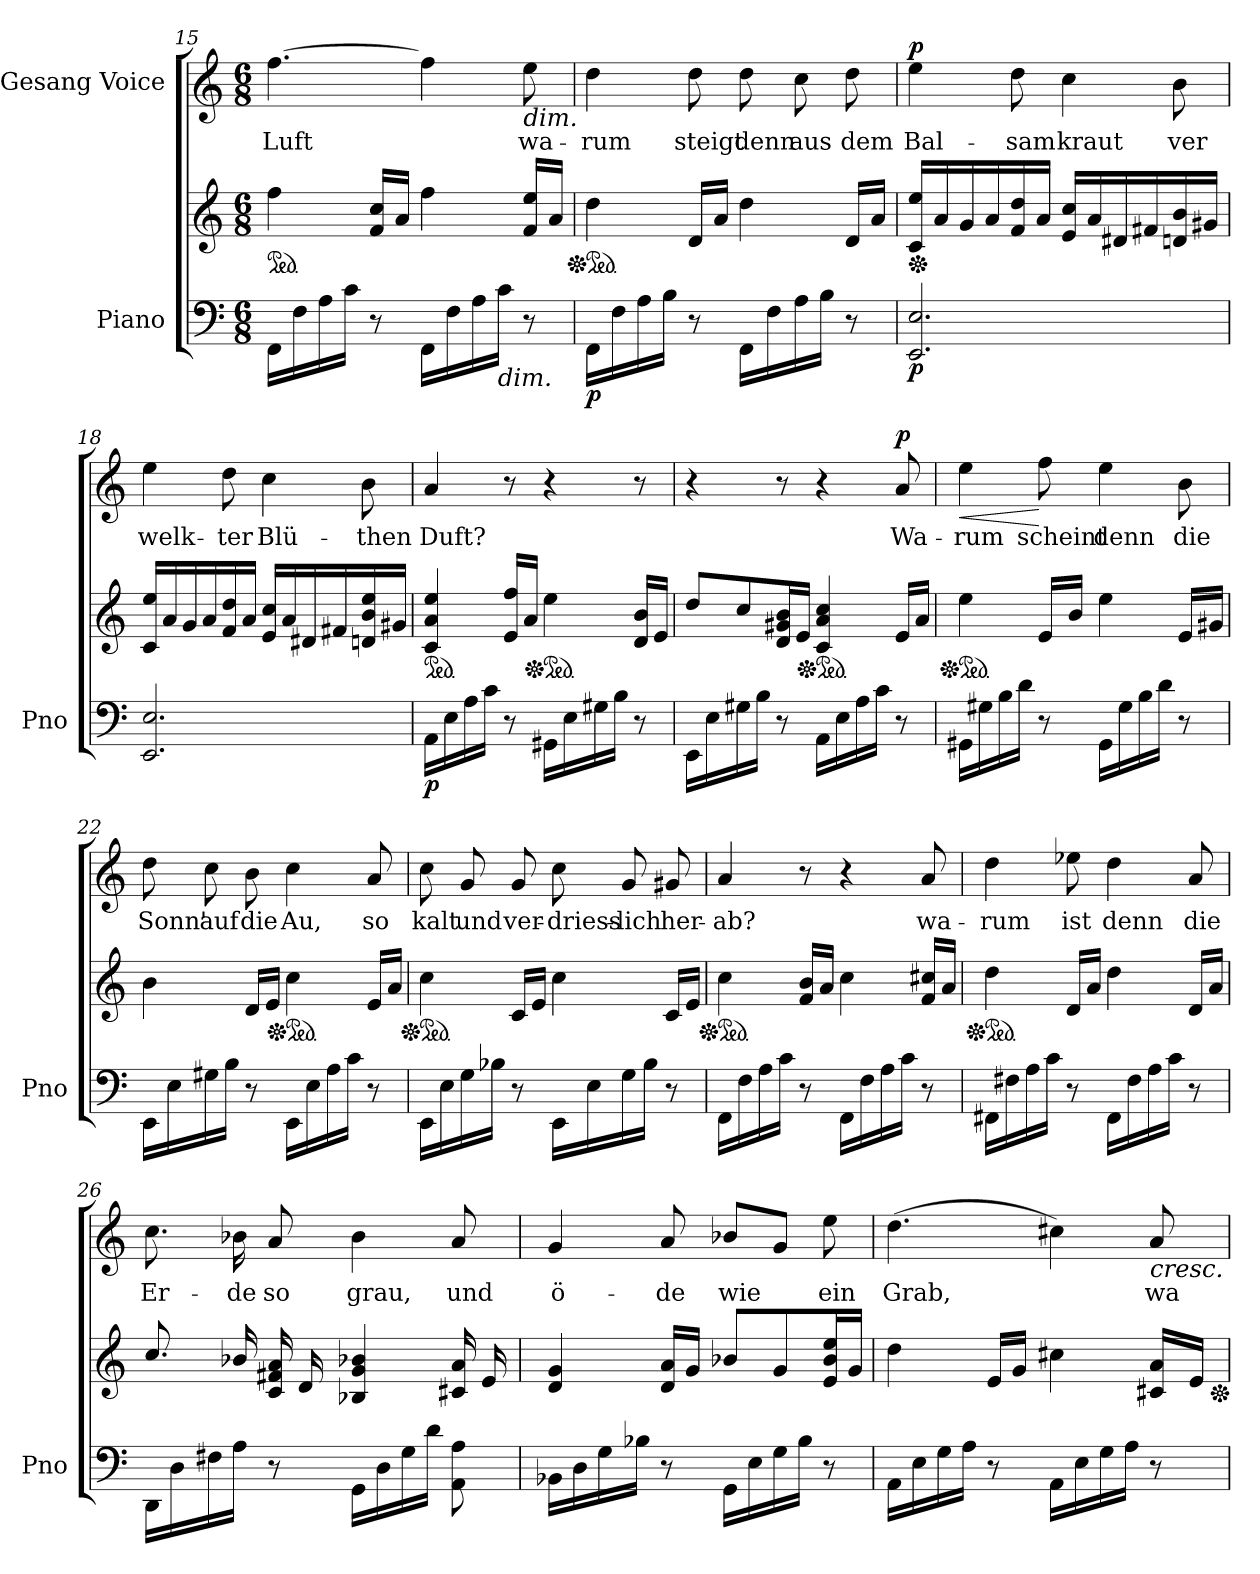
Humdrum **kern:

**kern	**kern	**dynam	**kern	**text	**dynam
*part2	*part2	*part2	*part1	*part1	*part1
*staff3	*staff2	*staff2/3	*staff1	*staff1	*staff1
*I"Piano	*	*	*I"Gesang Voice	*	*
*I'Pno	*	*	*	*	*
*clefF4	*clefG2	*	*clefG2	*	*
*k[]	*k[]	*	*k[]	*	*
*M6/8	*M6/8	*	*M6/8	*	*
*	*ped	*	*	*	*
=15	=15	=15	=15	=15	=15
!	!	!	!	!LO:LY:b	!
16FF\LL	4ff\	.	[4.ff\	Luft	.
16F\	.	.	.	.	.
16A\	.	.	.	.	.
16c\JJ	.	.	.	.	.
8r	16f/ 16cc/LL	.	.	.	.
.	16a/JJ	.	.	.	.
16FF\LL	4ff\	.	4ff\]	.	.
16F\	.	.	.	.	.
16A\	.	.	.	.	.
!LO:TX:b:i:t=dim.	!	!	!	!	!
16c\JJ	.	.	.	.	.
!	!	!	!LO:TX:b:i:t=dim.	!	!
!	!	!	!	!LO:LY:b	!
8r	16f/ 16ee/LL	.	8ee\	wa-	.
.	16a/JJ	.	.	.	.
!!LO:LB:g=z
=16	=16	=16	=16	=16	=16
*	*Xped	*	*	*	*
*	*ped	*	*	*	*
!	!	!LO:DY:b=2	!	!LO:LY:b	!
16FF\LL	4dd\	p	4dd\	-rum	.
16F\	.	.	.	.	.
16A\	.	.	.	.	.
16B\JJ	.	.	.	.	.
!	!	!	!	!LO:LY:b	!
8r	16d/LL	.	8dd\	steigt	.
.	16a/JJ	.	.	.	.
!	!	!	!	!LO:LY:b	!
16FF\LL	4dd\	.	8dd\	denn	.
16F\	.	.	.	.	.
!	!	!	!	!LO:LY:b	!
16A\	.	.	8cc\	aus	.
16B\JJ	.	.	.	.	.
!	!	!	!	!LO:LY:b	!
8r	16d/LL	.	8dd\	dem	.
.	16a/JJ	.	.	.	.
=17	=17	=17	=17	=17	=17
*	*Xped	*	*	*	*
!	!	!LO:DY:b=2	!	!LO:LY:b	!LO:DY:b
2.EE/ 2.E/	16c/ 16ee/LL	p	4ee\	Bal-	p
.	16a/	.	.	.	.
.	16g/	.	.	.	.
.	16a/	.	.	.	.
!	!	!	!	!LO:LY:b	!
.	16f/ 16dd/	.	8dd\	-sam	.
.	16a/JJ	.	.	.	.
!	!	!	!	!LO:LY:b	!
.	16e/ 16cc/LL	.	4cc\	kraut	.
.	16a/	.	.	.	.
.	16d#X/	.	.	.	.
.	16f#X/	.	.	.	.
!	!	!	!	!LO:LY:b	!
.	16dn/ 16b/	.	8b\	ver	.
.	16g#X/JJ	.	.	.	.
!!LO:LB:g=z
=18	=18	=18	=18	=18	=18
!	!	!	!	!LO:LY:b	!
2.EE/ 2.E/	16c/ 16ee/LL	.	4ee\	-welk-	.
.	16a/	.	.	.	.
.	16g/	.	.	.	.
.	16a/	.	.	.	.
!	!	!	!	!LO:LY:b	!
.	16f/ 16dd/	.	8dd\	-ter	.
.	16a/JJ	.	.	.	.
!	!	!	!	!LO:LY:b	!
.	16e/ 16cc/LL	.	4cc\	Blü-	.
.	16a/	.	.	.	.
.	16d#X/	.	.	.	.
.	16f#X/	.	.	.	.
!	!	!	!	!LO:LY:b	!
.	16dn/ 16b/ 16ee/	.	8b\	-then	.
.	16g#X/JJ	.	.	.	.
=19	=19	=19	=19	=19	=19
*	*ped	*	*	*	*
!	!	!LO:DY:b=2	!	!LO:LY:b	!
16AA\LL	4c/ 4a/ 4ee/	p	4a/	Duft?	.
16E\	.	.	.	.	.
16A\	.	.	.	.	.
16c\JJ	.	.	.	.	.
8r	16e/ 16ff/LL	.	8r	.	.
.	16a/JJ	.	.	.	.
*	*Xped	*	*	*	*
*	*ped	*	*	*	*
16GG#X\LL	4ee\	.	4r	.	.
16E\	.	.	.	.	.
16G#X\	.	.	.	.	.
16B\JJ	.	.	.	.	.
8r	16d/ 16b/LL	.	8r	.	.
.	16e/JJ	.	.	.	.
!!LO:LB:g=z
=20	=20	=20	=20	=20	=20
16EE\LL	8dd/L	.	4r	.	.
16E\	.	.	.	.	.
16G#X\	8cc/	.	.	.	.
16B\JJ	.	.	.	.	.
8r	16d/ 16g#X/ 16b/L	.	8r	.	.
.	16e/JJ	.	.	.	.
*	*Xped	*	*	*	*
*	*ped	*	*	*	*
16AA\LL	4c/ 4a/ 4cc/	.	4r	.	.
16E\	.	.	.	.	.
16A\	.	.	.	.	.
16c\JJ	.	.	.	.	.
!	!	!	!	!LO:LY:b	!LO:DY:b
8r	16e/LL	.	8a/	Wa-	p
.	16a/JJ	.	.	.	.
=21	=21	=21	=21	=21	=21
*	*Xped	*	*	*	*
*	*ped	*	*	*	*
!	!	!	!	!LO:LY:b	!LO:HP:b
16GG#X\LL	4ee\	.	4ee\	-rum	<
16G#X\	.	.	.	.	.
16B\	.	.	.	.	.
16d\JJ	.	.	.	.	.
!	!	!	!	!LO:LY:b	!
8r	16e/LL	.	8ff\	scheint	[
.	16b/JJ	.	.	.	.
!	!	!	!	!LO:LY:b	!
16GG#\LL	4ee\	.	4ee\	denn	.
16G#\	.	.	.	.	.
16B\	.	.	.	.	.
16d\JJ	.	.	.	.	.
!	!	!	!	!LO:LY:b	!
8r	16e/LL	.	8b\	die	.
.	16g#X/JJ	.	.	.	.
!!LO:PB:g=z
=22	=22	=22	=22	=22	=22
!	!	!	!	!LO:LY:b	!
16EE\LL	4b\	.	8dd\	Sonn'	.
16E\	.	.	.	.	.
!	!	!	!	!LO:LY:b	!
16G#X\	.	.	8cc\	auf	.
16B\JJ	.	.	.	.	.
!	!	!	!	!LO:LY:b	!
8r	16d/LL	.	8b\	die	.
.	16e/JJ	.	.	.	.
*	*Xped	*	*	*	*
*	*ped	*	*	*	*
!	!	!	!	!LO:LY:b	!
16EE\LL	4cc\	.	4cc\	Au,	.
16E\	.	.	.	.	.
16A\	.	.	.	.	.
16c\JJ	.	.	.	.	.
!	!	!	!	!LO:LY:b	!
8r	16e/LL	.	8a/	so	.
.	16a/JJ	.	.	.	.
=23	=23	=23	=23	=23	=23
*	*Xped	*	*	*	*
*	*ped	*	*	*	*
!	!	!	!	!LO:LY:b	!
16EE\LL	4cc\	.	8cc\	kalt	.
16E\	.	.	.	.	.
!	!	!	!	!LO:LY:b	!
16G\	.	.	8g/	und	.
16B-X\JJ	.	.	.	.	.
!	!	!	!	!LO:LY:b	!
8r	16c/LL	.	8g/	ver-	.
.	16e/JJ	.	.	.	.
!	!	!	!	!LO:LY:b	!
16EE\LL	4cc\	.	8cc\	-driess-	.
16E\	.	.	.	.	.
!	!	!	!	!LO:LY:b	!
16G\	.	.	8g/	-lich	.
16B-\JJ	.	.	.	.	.
!	!	!	!	!LO:LY:b	!
8r	16c/LL	.	8g#X/	her-	.
.	16e/JJ	.	.	.	.
!!LO:LB:g=z
=24	=24	=24	=24	=24	=24
*	*Xped	*	*	*	*
*	*ped	*	*	*	*
!	!	!	!	!LO:LY:b	!
16FF\LL	4cc\	.	4a/	-ab?	.
16F\	.	.	.	.	.
16A\	.	.	.	.	.
16c\JJ	.	.	.	.	.
8r	16f/ 16b/LL	.	8r	.	.
.	16a/JJ	.	.	.	.
16FF\LL	4cc\	.	4r	.	.
16F\	.	.	.	.	.
16A\	.	.	.	.	.
16c\JJ	.	.	.	.	.
!	!	!	!	!LO:LY:b	!
8r	16f/ 16cc#X/LL	.	8a/	wa-	.
.	16a/JJ	.	.	.	.
!!LO:LB:g=z
=25	=25	=25	=25	=25	=25
*	*Xped	*	*	*	*
*	*ped	*	*	*	*
!	!	!	!	!LO:LY:b	!
16FF#X\LL	4dd\	.	4dd\	-rum	.
16F#X\	.	.	.	.	.
16A\	.	.	.	.	.
16c\JJ	.	.	.	.	.
!	!	!	!	!LO:LY:b	!
8r	16d/LL	.	8ee-X\	ist	.
.	16a/JJ	.	.	.	.
!	!	!	!	!LO:LY:b	!
16FF#\LL	4dd\	.	4dd\	denn	.
16F#\	.	.	.	.	.
16A\	.	.	.	.	.
16c\JJ	.	.	.	.	.
!	!	!	!	!LO:LY:b	!
8r	16d/LL	.	8a/	die	.
.	16a/JJ	.	.	.	.
=26	=26	=26	=26	=26	=26
!	!	!	!	!LO:LY:b	!
16DD\LL	8.cc/L	.	8.cc\	Er-	.
16D\	.	.	.	.	.
16F#X\	.	.	.	.	.
!	!	!	!	!LO:LY:b	!
16A\JJ	16b-X/L	.	16b-X\	-de	.
!	!	!	!	!LO:LY:b	!
8r	16c/ 16f#X/ 16a/L	.	8a/	so	.
.	16d/JJ	.	.	.	.
!	!	!	!	!LO:LY:b	!
16GG\LL	4B-X/ 4g/ 4b-X/	.	4b-\	grau,	.
16D\	.	.	.	.	.
16G\	.	.	.	.	.
16d\JJ	.	.	.	.	.
!	!	!	!	!LO:LY:b	!
8AA\ 8A\	16c#X/ 16a/LL	.	8a/	und	.
.	16e/JJ	.	.	.	.
!!LO:LB:g=z
=27	=27	=27	=27	=27	=27
!	!	!	!	!LO:LY:b	!
16BB-X\LL	4d/ 4g/	.	4g/	ö-	.
16D\	.	.	.	.	.
16G\	.	.	.	.	.
16B-X\JJ	.	.	.	.	.
!	!	!	!	!LO:LY:b	!
8r	16d/ 16a/LL	.	8a/	-de	.
.	16g/JJ	.	.	.	.
!	!	!	!	!LO:LY:b	!
16GG\LL	8b-X/L	.	8b-X/L	wie	.
16E\	.	.	.	.	.
16G\	8g/	.	8g/J	.	.
16B-\JJ	.	.	.	.	.
!	!	!	!	!LO:LY:b	!
8r	16e/ 16b-/ 16ee/L	.	8ee\	ein	.
.	16g/JJ	.	.	.	.
=28	=28	=28	=28	=28	=28
!	!	!	!	!LO:LY:b	!
16AA\LL	4dd\	.	(4.dd\	Grab,	.
16E\	.	.	.	.	.
16G\	.	.	.	.	.
16A\JJ	.	.	.	.	.
8r	16e/LL	.	.	.	.
.	16g/JJ	.	.	.	.
16AA\LL	4cc#X\	.	4cc#X\)	.	.
16E\	.	.	.	.	.
16G\	.	.	.	.	.
16A\JJ	.	.	.	.	.
!	!	!	!LO:TX:b:i:t=cresc.	!	!
!	!	!	!	!LO:LY:b	!
8r	16c#X/ 16a/LL	.	8a/	wa-	.
.	16e/JJ	.	.	.	.
*	*Xped	*	*	*	*
=	=	=	=	=	=
*-	*-	*-	*-	*-	*-
